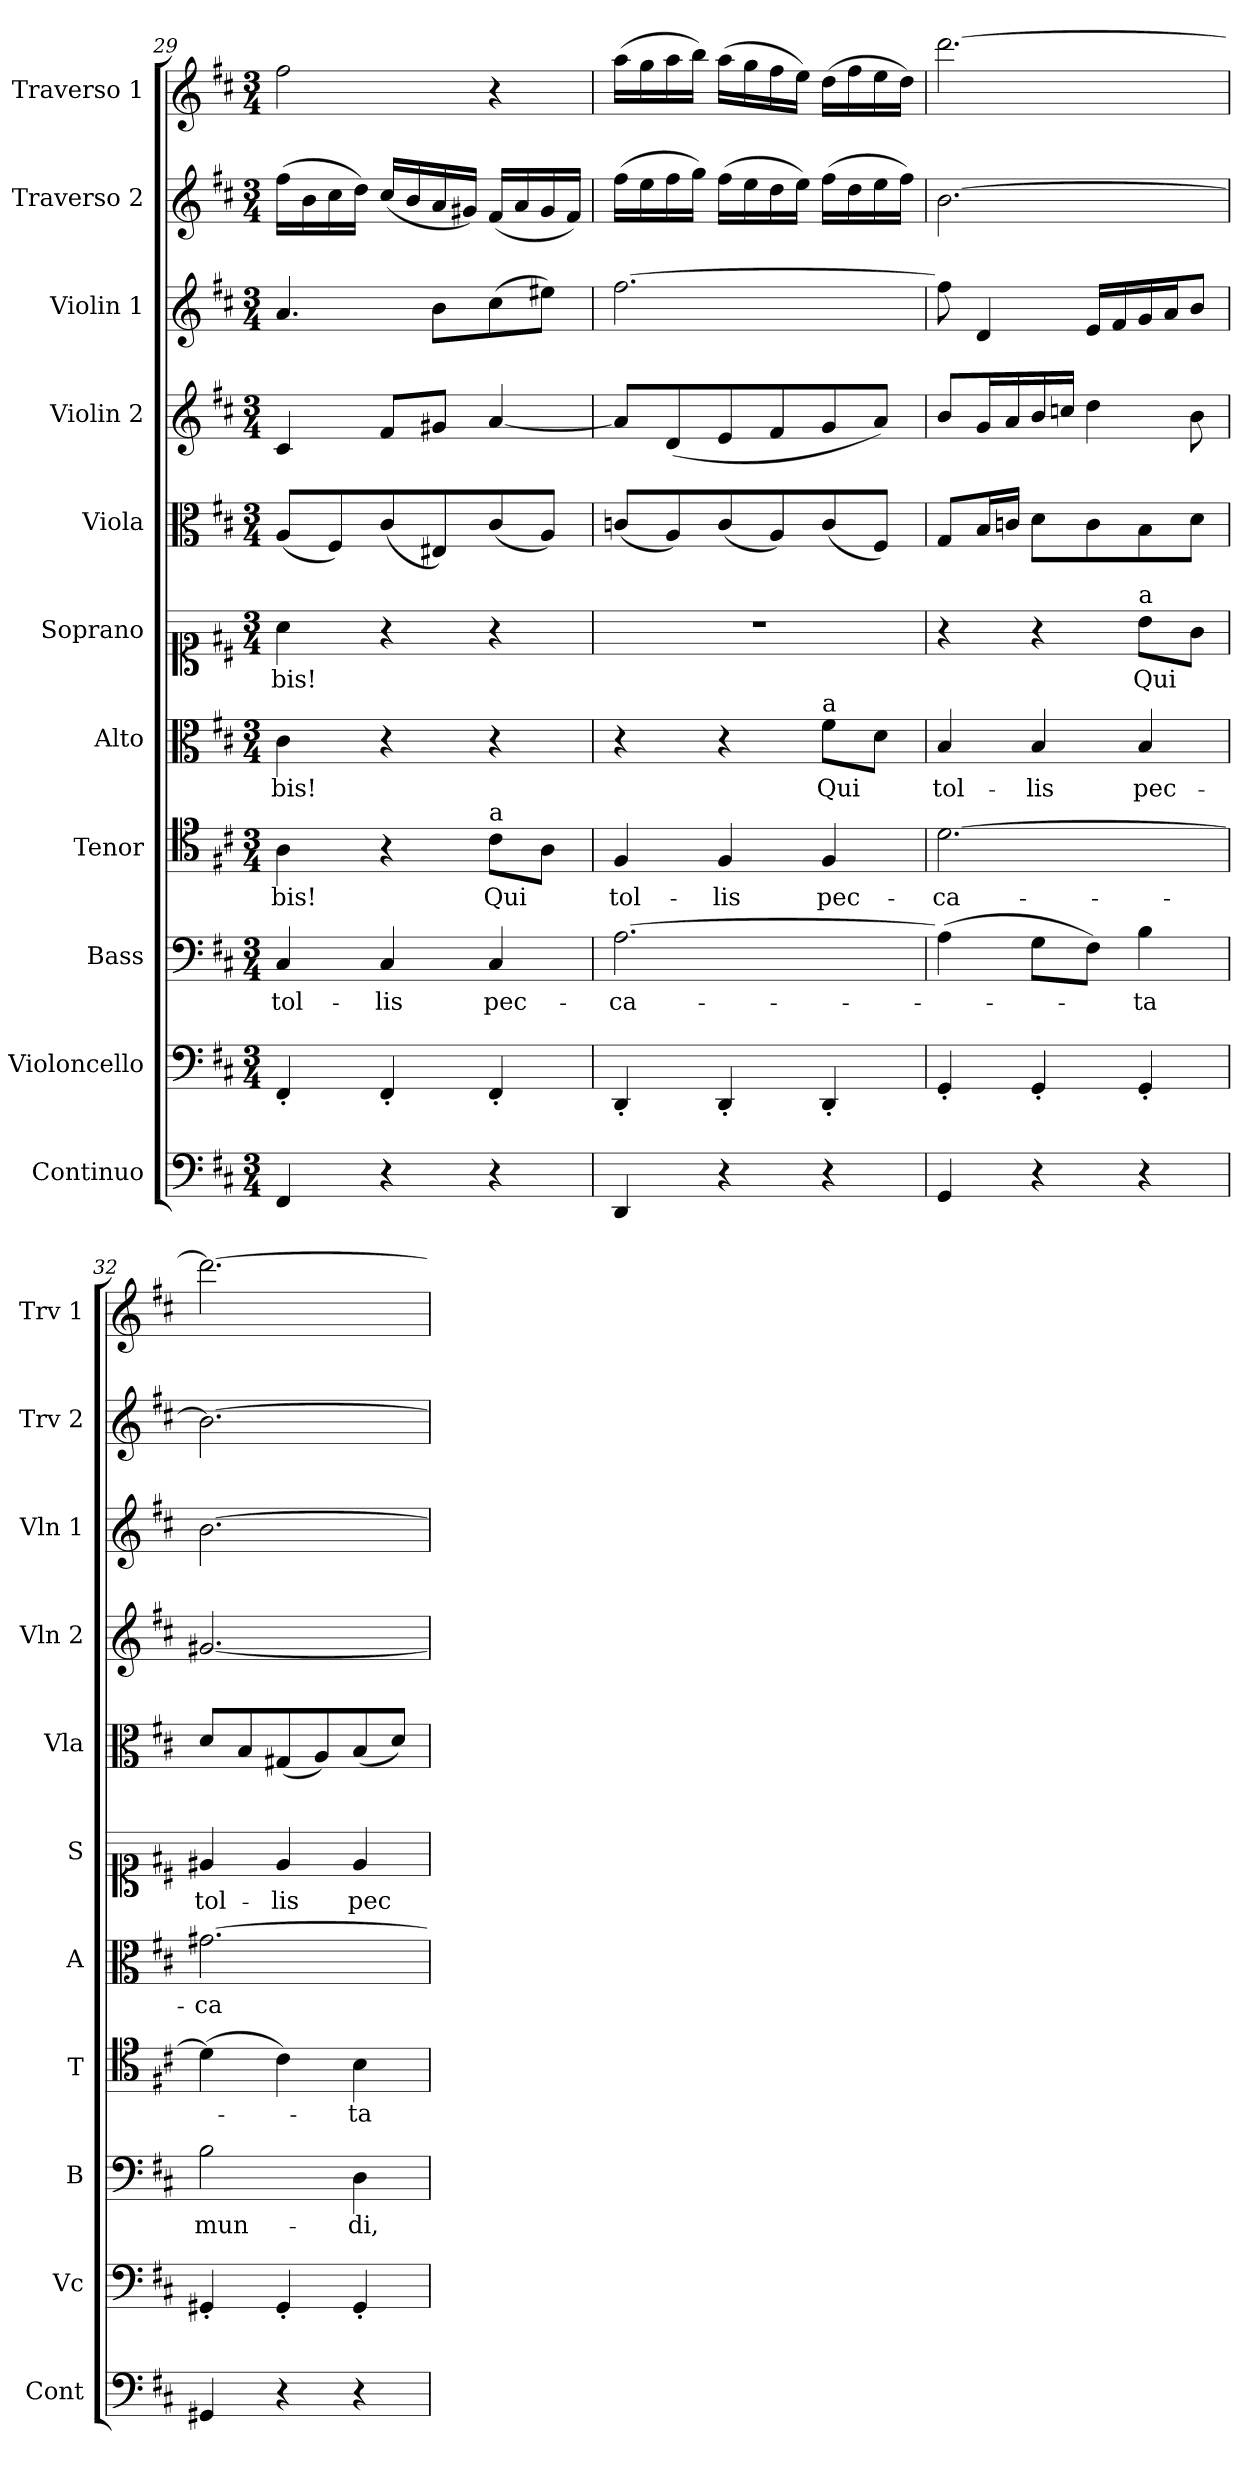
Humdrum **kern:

**kern	**kern	**kern	**text	**kern	**text	**kern	**text	**kern	**text	**kern	**kern	**kern	**kern	**kern
*part11	*part10	*part9	*part9	*part8	*part8	*part7	*part7	*part6	*part6	*part5	*part4	*part3	*part2	*part1
*staff11	*staff10	*staff9	*staff9	*staff8	*staff8	*staff7	*staff7	*staff6	*staff6	*staff5	*staff4	*staff3	*staff2	*staff1
*I"Continuo	*I"Violoncello	*I"Bass	*	*I"Tenor	*	*I"Alto	*	*I"Soprano	*	*I"Viola	*I"Violin 2	*I"Violin 1	*I"Traverso 2	*I"Traverso 1
*I'Cont	*I'Vc	*I'B	*	*I'T	*	*I'A	*	*I'S	*	*I'Vla	*I'Vln 2	*I'Vln 1	*I'Trv 2	*I'Trv 1
*clefF4	*clefF4	*clefF4	*	*clefC4	*	*clefC3	*	*clefC1	*	*clefC3	*clefG2	*clefG2	*clefG2	*clefG2
*k[f#c#]	*k[f#c#]	*k[f#c#]	*	*k[f#c#]	*	*k[f#c#]	*	*k[f#c#]	*	*k[f#c#]	*k[f#c#]	*k[f#c#]	*k[f#c#]	*k[f#c#]
*M3/4	*M3/4	*M3/4	*	*M3/4	*	*M3/4	*	*M3/4	*	*M3/4	*M3/4	*M3/4	*M3/4	*M3/4
=29	=29	=29	=29	=29	=29	=29	=29	=29	=29	=29	=29	=29	=29	=29
!	!	!	!LO:LY:b	!	!LO:LY:b	!	!LO:LY:b	!	!LO:LY:b	!	!	!	!	!
4FF#/	4FF#'/	4C#/	tol-	4A\	-bis!	4c#\	-bis!	4a\	-bis!	(8A/L	4c#/	4.a/	(16ff#\LL	2ff#\
.	.	.	.	.	.	.	.	.	.	.	.	.	16b\	.
.	.	.	.	.	.	.	.	.	.	8F#/)	.	.	16cc#\	.
.	.	.	.	.	.	.	.	.	.	.	.	.	16dd\JJ)	.
!	!	!	!LO:LY:b	!	!	!	!	!	!	!	!	!	!	!
4r	4FF#'/	4C#/	-lis	4r	.	4r	.	4r	.	(8c#/	8f#/L	.	(16cc#/LL	.
.	.	.	.	.	.	.	.	.	.	.	.	.	16b/	.
.	.	.	.	.	.	.	.	.	.	8E#X/)	8g#X/J	8b\L	16a/	.
.	.	.	.	.	.	.	.	.	.	.	.	.	16g#X/JJ)	.
!	!	!	!	!LO:TX:a:t=a	!	!	!	!	!	!	!	!	!	!
!	!	!	!LO:LY:b	!	!LO:LY:b	!	!	!	!	!	!	!	!	!
4r	4FF#'/	4C#/	pec-	8c#\L	Qui	4r	.	4r	.	(8c#/	[4a/	(8cc#\	(16f#/LL	4r
.	.	.	.	.	.	.	.	.	.	.	.	.	16a/	.
.	.	.	.	8A\J	.	.	.	.	.	8A/J)	.	8ee#X\J)	16g#/	.
.	.	.	.	.	.	.	.	.	.	.	.	.	16f#/JJ)	.
=30	=30	=30	=30	=30	=30	=30	=30	=30	=30	=30	=30	=30	=30	=30
!	!	!	!LO:LY:b	!	!LO:LY:b	!	!	!	!	!	!	!	!	!
4DD/	4DD'/	[2.A\	-ca-	4F#/	tol-	4r	.	2.r	.	(8cn/L	8a/L]	[2.ff#\	(16ff#\LL	(16aa\LL
.	.	.	.	.	.	.	.	.	.	.	.	.	16ee\	16gg\
.	.	.	.	.	.	.	.	.	.	8A/)	(8d/	.	16ff#\	16aa\
.	.	.	.	.	.	.	.	.	.	.	.	.	16gg\JJ)	16bb\JJ)
!	!	!	!	!	!LO:LY:b	!	!	!	!	!	!	!	!	!
4r	4DD'/	.	.	4F#/	-lis	4r	.	.	.	(8c/	8e/	.	(16ff#\LL	(16aa\LL
.	.	.	.	.	.	.	.	.	.	.	.	.	16ee\	16gg\
.	.	.	.	.	.	.	.	.	.	8A/)	8f#/	.	16dd\	16ff#\
.	.	.	.	.	.	.	.	.	.	.	.	.	16ee\JJ)	16ee\JJ)
!	!	!	!	!	!	!LO:TX:a:t=a	!	!	!	!	!	!	!	!
!	!	!	!	!	!LO:LY:b	!	!LO:LY:b	!	!	!	!	!	!	!
4r	4DD'/	.	.	4F#/	pec-	8f#\L	Qui	.	.	(8c/	8g/	.	(16ff#\LL	(16dd\LL
.	.	.	.	.	.	.	.	.	.	.	.	.	16dd\	16ff#\
.	.	.	.	.	.	8d\J	.	.	.	8F#/J)	8a/J)	.	16ee\	16ee\
.	.	.	.	.	.	.	.	.	.	.	.	.	16ff#\JJ)	16dd\JJ)
=31	=31	=31	=31	=31	=31	=31	=31	=31	=31	=31	=31	=31	=31	=31
!	!	!	!	!	!LO:LY:b	!	!LO:LY:b	!	!	!	!	!	!	!
4GG/	4GG'/	(4A\]	.	[2.d\	-ca-	4B/	tol-	4r	.	8G/L	8b/L	8ff#\]	[2.b\	[2.ddd\
.	.	.	.	.	.	.	.	.	.	16B/L	16g/L	4d/	.	.
.	.	.	.	.	.	.	.	.	.	16cn/JJ	16a/	.	.	.
!	!	!	!	!	!	!	!LO:LY:b	!	!	!	!	!	!	!
4r	4GG'/	8G\L	.	.	.	4B/	-lis	4r	.	8d\L	16b/	.	.	.
.	.	.	.	.	.	.	.	.	.	.	16ccn/JJ	.	.	.
.	.	8F#\J)	.	.	.	.	.	.	.	8c\	4dd\	16e/LL	.	.
.	.	.	.	.	.	.	.	.	.	.	.	16f#/	.	.
!	!	!	!	!	!	!	!	!LO:TX:a:t=a	!	!	!	!	!	!
!	!	!	!LO:LY:b	!	!	!	!LO:LY:b	!	!LO:LY:b	!	!	!	!	!
4r	4GG'/	4B\	-ta	.	.	4B/	pec-	8b\L	Qui	8B\	.	16g/	.	.
.	.	.	.	.	.	.	.	.	.	.	.	16a/J	.	.
.	.	.	.	.	.	.	.	8g\J	.	8d\J	8b\	8b/J	.	.
!!LO:LB:g=z
=32	=32	=32	=32	=32	=32	=32	=32	=32	=32	=32	=32	=32	=32	=32
!	!	!	!LO:LY:b	!	!	!	!LO:LY:b	!	!LO:LY:b	!	!	!	!	!
4GG#X/	4GG#X'/	2B\	mun-	(4d\]	.	[2.g#X\	-ca-	4e#X/	tol-	8d/L	[2.g#X/	[2.b\	2.b\_	2.ddd\_
.	.	.	.	.	.	.	.	.	.	8B/	.	.	.	.
!	!	!	!	!	!	!	!	!	!LO:LY:b	!	!	!	!	!
4r	4GG#'/	.	.	4c#\)	.	.	.	4e#/	-lis	(8G#X/	.	.	.	.
.	.	.	.	.	.	.	.	.	.	8A/)	.	.	.	.
!	!	!	!LO:LY:b	!	!LO:LY:b	!	!	!	!LO:LY:b	!	!	!	!	!
4r	4GG#'/	4D\	-di,	4B\	-ta	.	.	4e#/	pec	(8B/	.	.	.	.
.	.	.	.	.	.	.	.	.	.	8d/J)	.	.	.	.
=	=	=	=	=	=	=	=	=	=	=	=	=	=	=
*-	*-	*-	*-	*-	*-	*-	*-	*-	*-	*-	*-	*-	*-	*-
